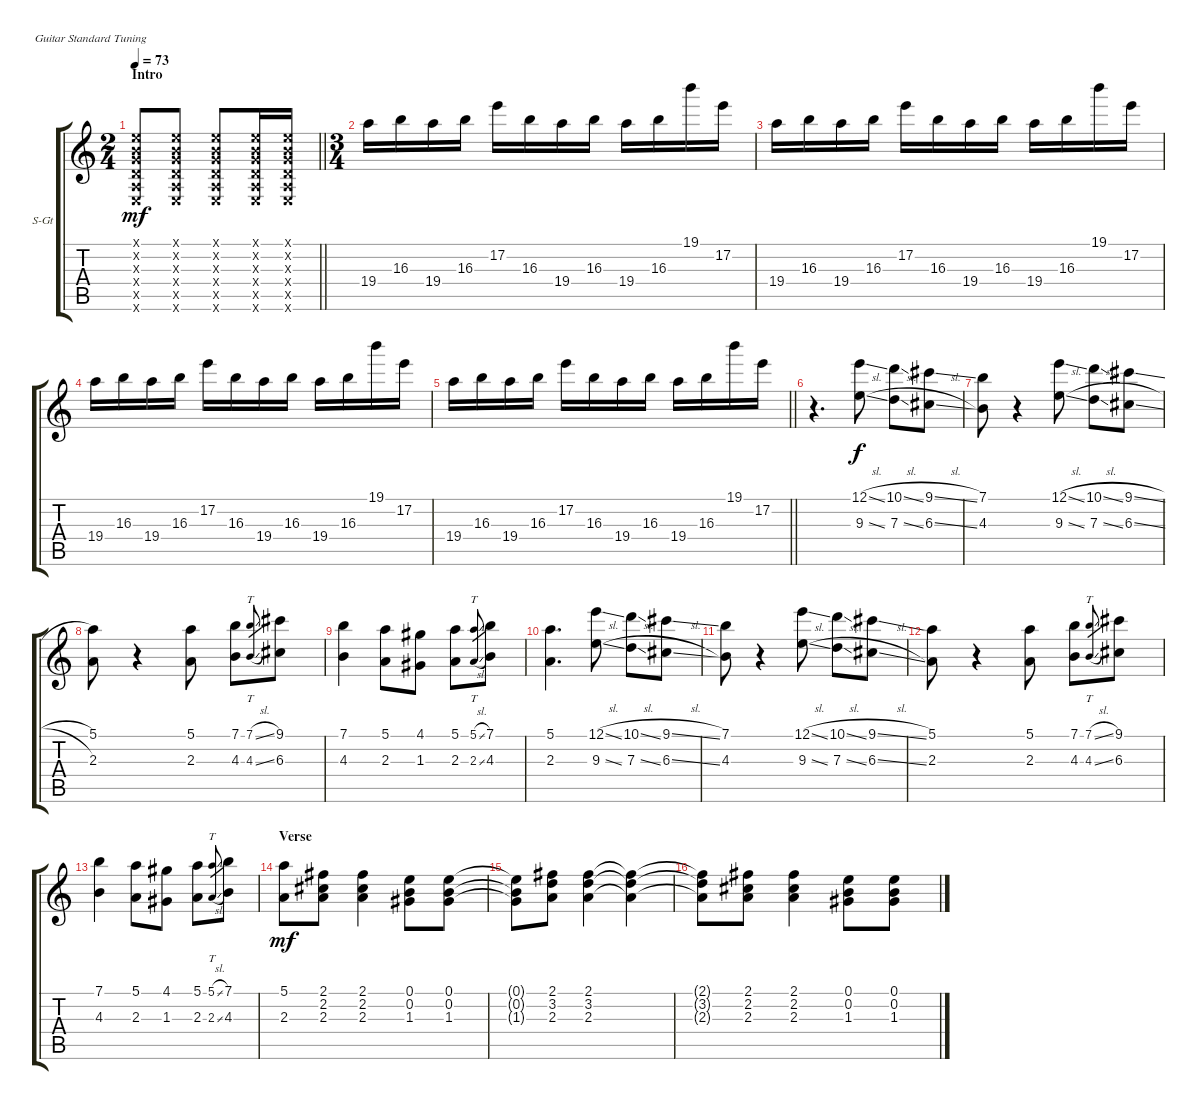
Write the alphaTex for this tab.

\defaultSystemsLayout 4
\bracketExtendMode groupsimilarinstruments
\firstSystemTrackNameOrientation horizontal
\otherSystemsTrackNameOrientation horizontal
\track ("Steel Guitar" "S-Gt") {instrument acousticguitarsteel}
\staff {score tabs}
\tuning (E4 B3 G3 D3 A2 E2)
\ts (2 4)
\section ("" "Intro")
\tempo 73
\clef g2
\barLineRight lightlight
\ks c
(0.6{x} 0.4{x} 0.3{x} 0.2{x} 0.1{x} 0.5{x}).8{dy mf instrument acousticguitarsteel} (0.6{x} 0.4{x} 0.3{x} 0.2{x} 0.1{x} 0.5{x}).8 (0.6{x} 0.1{x} 0.2{x} 0.3{x} 0.4{x} 0.5{x}).8 (0.6{x} 0.5{x} 0.4{x} 0.3{x} 0.2{x} 0.1{x}).16 (0.6{x} 0.5{x} 0.4{x} 0.3{x} 0.2{x} 0.1{x}).16 |
\ts (3 4)
19.4.16 16.3.16 19.4.16 16.3.16 17.2.16 16.3.16 19.4.16 16.3.16 19.4.16 16.3.16 19.1.16 17.2.16 |
19.4.16 16.3.16 19.4.16 16.3.16 17.2.16 16.3.16 19.4.16 16.3.16 19.4.16 16.3.16 19.1.16 17.2.16 |
19.4.16 16.3.16 19.4.16 16.3.16 17.2.16 16.3.16 19.4.16 16.3.16 19.4.16 16.3.16 19.1.16 17.2.16 |
\barLineRight lightlight
19.4.16 16.3.16 19.4.16 16.3.16 17.2.16 16.3.16 19.4.16 16.3.16 19.4.16 16.3.16 19.1.16 17.2.16 |
r.4{d} (12.1{sl} 9.3{sl}).8{dy f} (10.1{sl} 7.3{sl}).8 (9.1{sl} 6.3{sl}).8 |
(7.1 4.3).8 r.4 (12.1{sl} 9.3{sl}).8 (10.1{sl} 7.3{sl}).8 (9.1{sl} 6.3{sl}).8 |
(5.1 2.3).8 r.4 (5.1 2.3).8 (7.1 4.3).8 (7.1{sl} 4.3{sl}).8{tt gr} (9.1 6.3).8 |
(7.1 4.3).4 (5.1 2.3).8 (4.1 1.3).8 (5.1 2.3).8 (5.1{sl} 2.3{sl}).8{tt gr} (7.1 4.3).8 |
(5.1 2.3).4{d} (12.1{sl} 9.3{sl}).8 (10.1{sl} 7.3{sl}).8 (9.1{sl} 6.3{sl}).8 |
(7.1 4.3).8 r.4 (12.1{sl} 9.3{sl}).8 (10.1{sl} 7.3{sl}).8 (9.1{sl} 6.3{sl}).8 |
(5.1 2.3).8 r.4 (5.1 2.3).8 (7.1 4.3).8 (7.1{sl} 4.3{sl}).8{tt gr} (9.1 6.3).8 |
(7.1 4.3).4 (5.1 2.3).8 (4.1 1.3).8 (5.1 2.3).8 (5.1{sl} 2.3{sl}).8{tt gr} (7.1 4.3).8 |
\section ("" "Verse")
(5.1 2.3).8{dy mf} (2.1 2.2 2.3).8 (2.3 2.2 2.1).4 (1.3 0.2 0.1).8 (0.1 0.2 1.3).8 |
(1.3{t} 0.2{t} 0.1{t}).8 (2.3 3.2 2.1).8 (2.3 3.2 2.1).4 (2.3{t} 3.2{t} 2.1{t}).4 |
(2.3{t} 3.2{t} 2.1{t}).8 (2.1 2.2 2.3).8 (2.3 2.2 2.1).4 (1.3 0.2 0.1).8 (0.1 0.2 1.3).8
